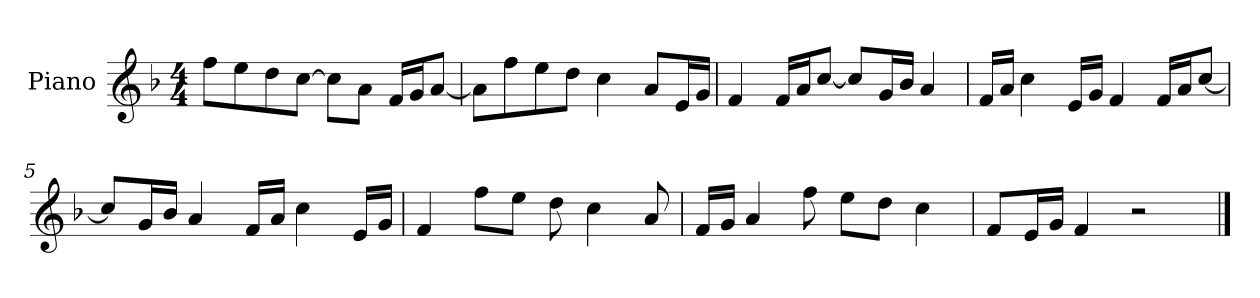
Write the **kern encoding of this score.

**kern
*part1
*staff1
*I"Piano
*I'P-no
*clefG2
*k[b-]
*M4/4
*MM90
=1
8ff\L
8ee\
8dd\
[8cc\J
8cc\L]
8a\J
16f/LL
16g/J
[8a/J
=2
8a\L]
8ff\
8ee\
8dd\J
4cc\
8a/L
16e/L
16g/JJ
=3
4f/
16f/LL
16a/J
[8cc/J
8cc/L]
16g/L
16b-/JJ
4a/
=4
16f/LL
16a/JJ
4cc\
16e/LL
16g/JJ
4f/
16f/LL
16a/J
[8cc/J
!!LO:LB:g=z
=5
8cc/L]
16g/L
16b-/JJ
4a/
16f/LL
16a/JJ
4cc\
16e/LL
16g/JJ
=6
4f/
8ff\L
8ee\J
8dd\
4cc\
8a/
=7
16f/LL
16g/JJ
4a/
8ff\
8ee\L
8dd\J
4cc\
=8
8f/L
16e/L
16g/JJ
4f/
2r
==
*-
